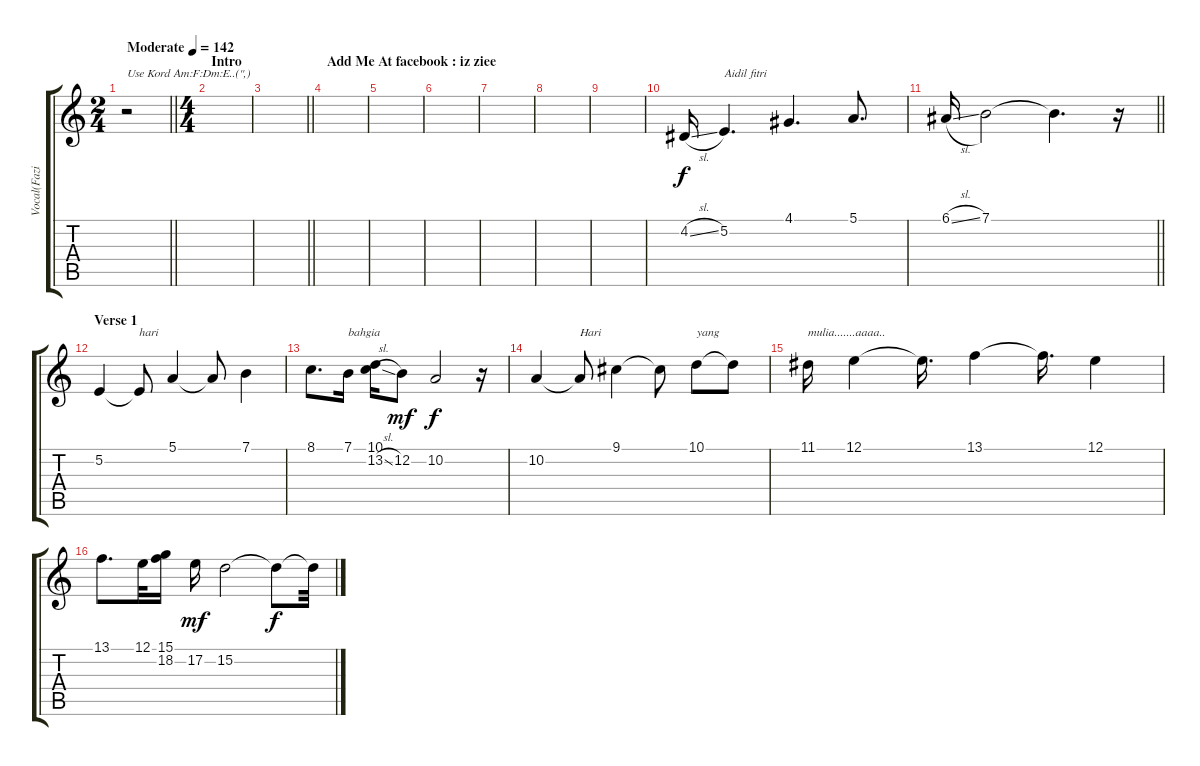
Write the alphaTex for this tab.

\track ("Vocal(Fazidah Joned)" "Vocal(Fazi") {instrument percussiveorgan}
\staff {score tabs}
\tuning (E4 B3 G3 D3 A2 E2) {hide}
\ts (2 4)
\tempo (142 "Moderate")
\clef g2
\barLineRight lightlight
\ks c
r.2{txt "Use Kord Am:F:Dm:E..(\",)" dy f instrument percussiveorgan} |
\ts (4 4)
\section ("" "Intro")
|
\barLineRight lightlight
|
\section ("" "Add Me At facebook : iz ziee")
|
|
|
|
|
|
4.2{sl}.16 5.2.4{d txt "Aidil fitri "} 4.1.4{d} 5.1.8{d} |
\barLineRight lightlight
6.1{sl}.16 7.1.2 7.1{t}.4{d} r.16 |
\section ("" "Verse 1")
5.2.4 5.2{t}.8{txt "hari "} 5.1.4 5.1{t}.8 7.1.4 |
8.1.8{d} 7.1.16{txt "bahgia"} (10.1 13.2{sl}).16 12.2.8{dy mf} 10.2.2{dy f} r.16 |
10.2.4 10.2{t}.8{txt "Hari "} 9.1.4 9.1{t}.8 10.1.8{txt "yang "} 10.1{t}.8 |
11.1.16{txt "mulia.......aaaa.."} 12.1.4 12.1{t}.16{d} 13.1.4 13.1{t}.16{d} 12.1.4 |
13.1.8{d} 12.1.32 (15.1 18.2).16 17.2.16{dy mf} 15.2.2 15.2{t}.8{dy f} 15.2{t}.32
